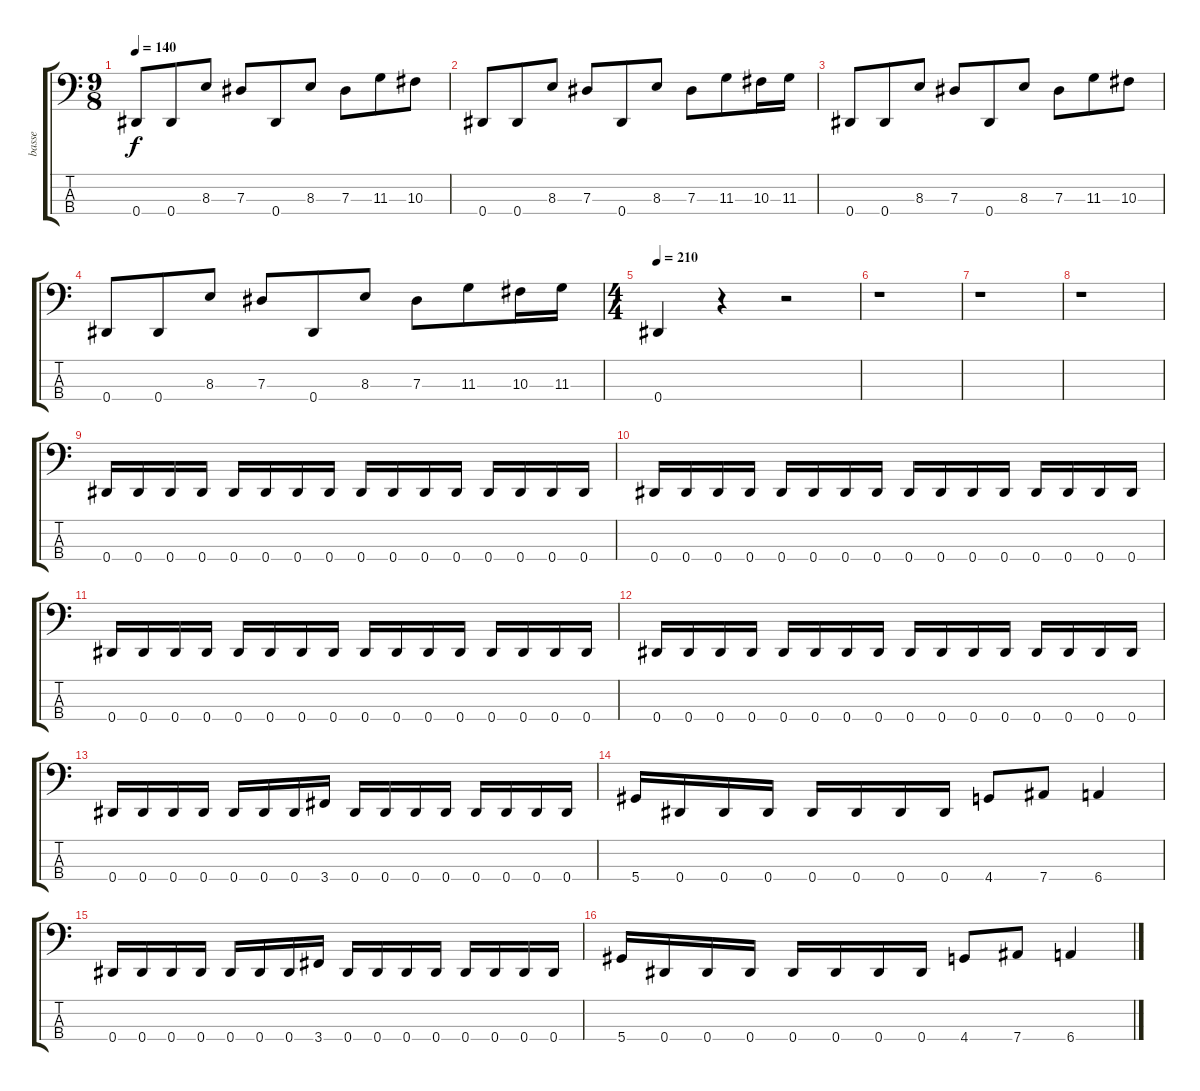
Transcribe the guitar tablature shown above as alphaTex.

\track ("basse" "basse") {instrument electricbasspick}
\staff {score tabs}
\tuning (Gb2 Db2 Ab1 Eb1) {hide}
\ts (9 8)
\tempo 140
\clef f4
\ks c
0.4.8{dy f} 0.4.8 8.3.8 7.3.8 0.4.8 8.3.8 7.3.8 11.3.8 10.3.8 |
0.4.8 0.4.8 8.3.8 7.3.8 0.4.8 8.3.8 7.3.8 11.3.8 10.3.16 11.3.16 |
0.4.8 0.4.8 8.3.8 7.3.8 0.4.8 8.3.8 7.3.8 11.3.8 10.3.8 |
0.4.8 0.4.8 8.3.8 7.3.8 0.4.8 8.3.8 7.3.8 11.3.8 10.3.16 11.3.16 |
\ts (4 4)
\tempo 210
0.4.4 r.4 r.2 |
r.1 |
r.1 |
r.1 |
0.4.16 0.4.16 0.4.16 0.4.16 0.4.16 0.4.16 0.4.16 0.4.16 0.4.16 0.4.16 0.4.16 0.4.16 0.4.16 0.4.16 0.4.16 0.4.16 |
0.4.16 0.4.16 0.4.16 0.4.16 0.4.16 0.4.16 0.4.16 0.4.16 0.4.16 0.4.16 0.4.16 0.4.16 0.4.16 0.4.16 0.4.16 0.4.16 |
0.4.16 0.4.16 0.4.16 0.4.16 0.4.16 0.4.16 0.4.16 0.4.16 0.4.16 0.4.16 0.4.16 0.4.16 0.4.16 0.4.16 0.4.16 0.4.16 |
0.4.16 0.4.16 0.4.16 0.4.16 0.4.16 0.4.16 0.4.16 0.4.16 0.4.16 0.4.16 0.4.16 0.4.16 0.4.16 0.4.16 0.4.16 0.4.16 |
0.4.16 0.4.16 0.4.16 0.4.16 0.4.16 0.4.16 0.4.16 3.4.16 0.4.16 0.4.16 0.4.16 0.4.16 0.4.16 0.4.16 0.4.16 0.4.16 |
5.4.16 0.4.16 0.4.16 0.4.16 0.4.16 0.4.16 0.4.16 0.4.16 4.4.8 7.4.8 6.4.4 |
0.4.16 0.4.16 0.4.16 0.4.16 0.4.16 0.4.16 0.4.16 3.4.16 0.4.16 0.4.16 0.4.16 0.4.16 0.4.16 0.4.16 0.4.16 0.4.16 |
5.4.16 0.4.16 0.4.16 0.4.16 0.4.16 0.4.16 0.4.16 0.4.16 4.4.8 7.4.8 6.4.4
